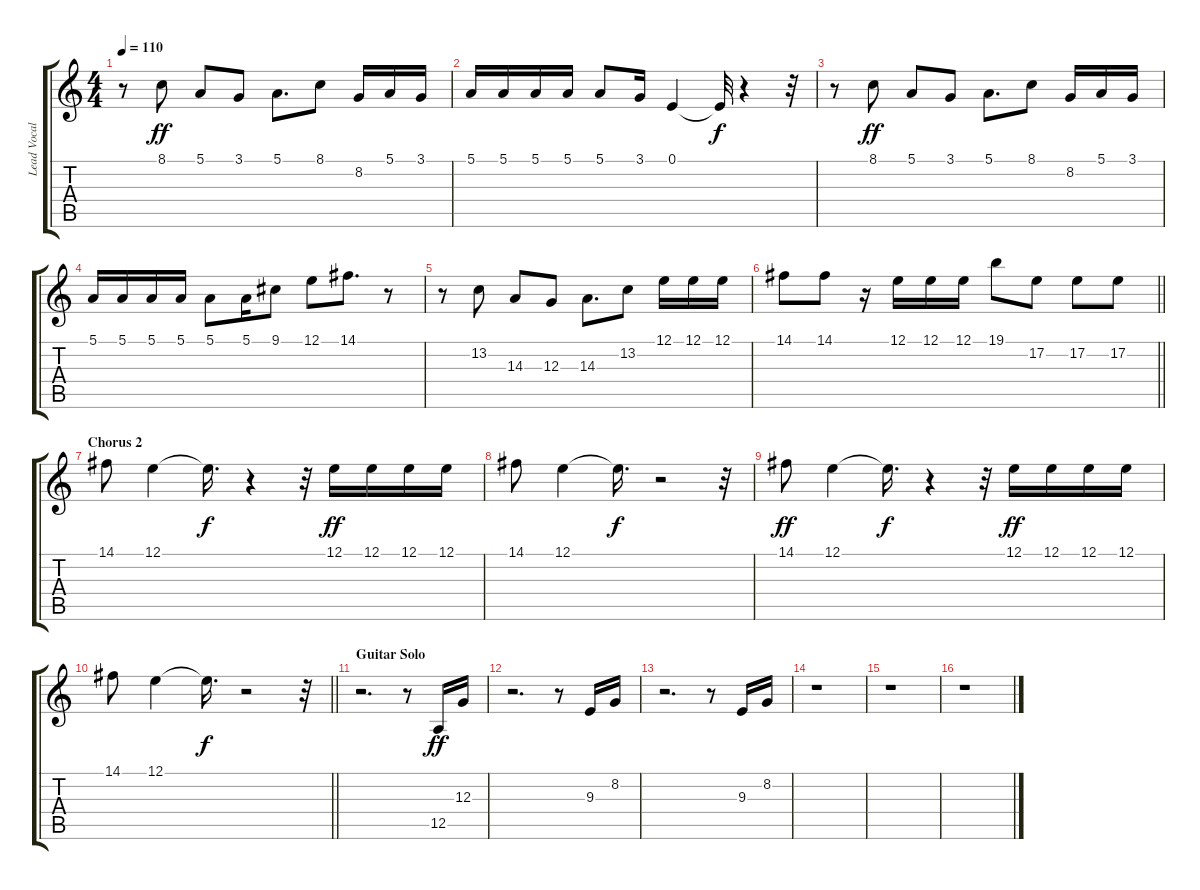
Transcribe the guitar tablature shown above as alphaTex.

\track ("Lead Vocal" "Lead Vocal") {instrument lead3calliope}
\staff {score tabs}
\tuning (E4 B3 G3 D3 A2 E2) {hide}
\ts (4 4)
\tempo 110
\clef g2
\ks c
r.8{dy f} 8.1.8{dy ff} 5.1.8 3.1.8 5.1.8{d} 8.1.8 8.2.16 5.1.16 3.1.16 |
5.1.16 5.1.16 5.1.16 5.1.16 5.1.8 3.1.16 0.1.4 0.1{t}.32{dy f} r.4 r.32 |
r.8 8.1.8{dy ff} 5.1.8 3.1.8 5.1.8{d} 8.1.8 8.2.16 5.1.16 3.1.16 |
5.1.16 5.1.16 5.1.16 5.1.16 5.1.8 5.1.16 9.1.8 12.1.8 14.1.8{d} r.8 |
r.8 13.2.8 14.3.8 12.3.8 14.3.8{d} 13.2.8 12.1.16 12.1.16 12.1.16 |
\barLineRight lightlight
14.1.8 14.1.8 r.16 12.1.16 12.1.16 12.1.16 19.1.8 17.2.8 17.2.8 17.2.8 |
\section ("" "Chorus 2")
14.1.8 12.1.4 12.1{t}.16{d dy f} r.4 r.32 12.1.16{dy ff} 12.1.16 12.1.16 12.1.16 |
14.1.8 12.1.4 12.1{t}.16{d dy f} r.2 r.32 |
14.1.8{dy ff} 12.1.4 12.1{t}.16{d dy f} r.4 r.32 12.1.16{dy ff} 12.1.16 12.1.16 12.1.16 |
\barLineRight lightlight
14.1.8 12.1.4 12.1{t}.16{d dy f} r.2 r.32 |
\section ("" "Guitar Solo")
r.2{d} r.8 12.5.16{dy ff} 12.3.16 |
r.2{d} r.8 9.3.16 8.2.16 |
r.2{d} r.8 9.3.16 8.2.16 |
r.1 |
r.1 |
r.1
